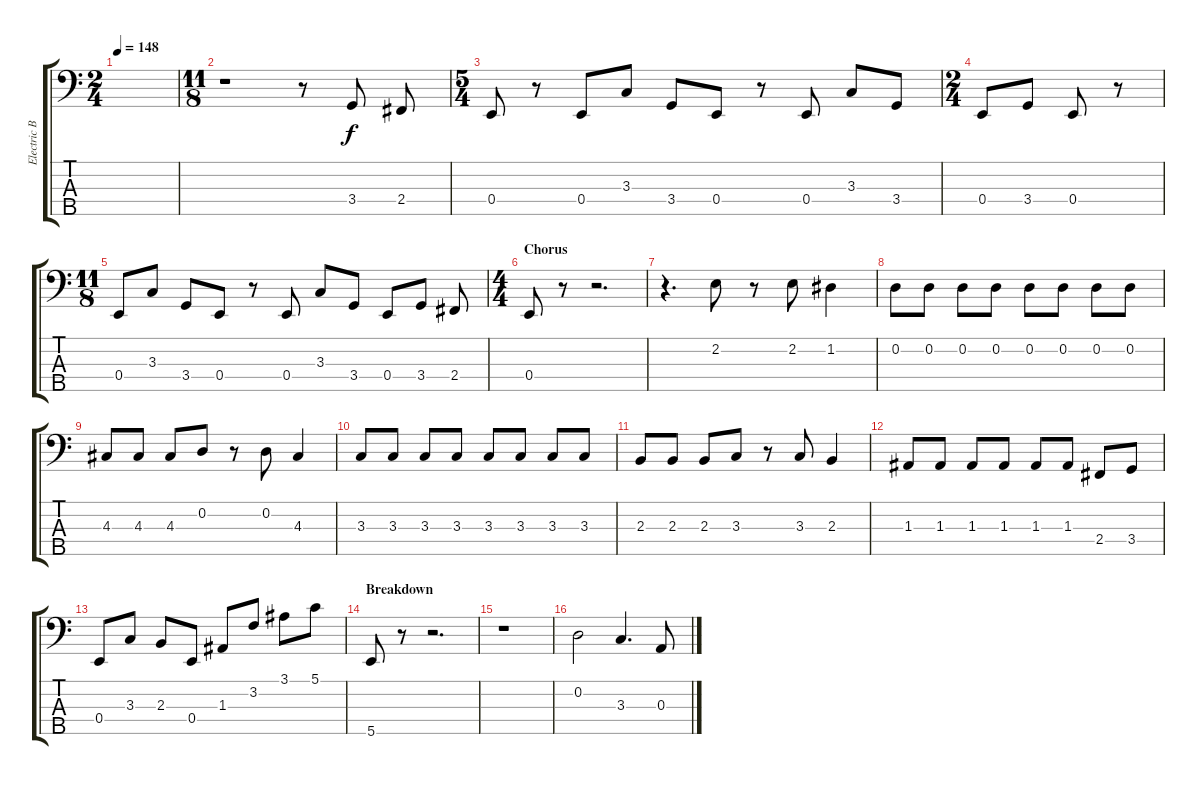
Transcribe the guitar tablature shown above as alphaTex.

\track ("Electric Bass" "Electric B") {instrument electricbassfinger}
\staff {score tabs}
\tuning (G2 D2 A1 E1 B0) {hide}
\ts (2 4)
\tempo 148
\clef f4
\ks c
|
\ts (11 8)
r.1 r.8 3.4.8 2.4.8 |
\ts (5 4)
0.4.8 r.8 0.4.8 3.3.8 3.4.8 0.4.8 r.8 0.4.8 3.3.8 3.4.8 |
\ts (2 4)
0.4.8 3.4.8 0.4.8 r.8 |
\ts (11 8)
0.4.8 3.3.8 3.4.8 0.4.8 r.8 0.4.8 3.3.8 3.4.8 0.4.8 3.4.8 2.4.8 |
\ts (4 4)
\section ("" "Chorus")
0.4.8 r.8 r.2{d} |
r.4{d} 2.2.8 r.8 2.2.8 1.2.4 |
0.2.8 0.2.8 0.2.8 0.2.8 0.2.8 0.2.8 0.2.8 0.2.8 |
4.3.8 4.3.8 4.3.8 0.2.8 r.8 0.2.8 4.3.4 |
3.3.8 3.3.8 3.3.8 3.3.8 3.3.8 3.3.8 3.3.8 3.3.8 |
2.3.8 2.3.8 2.3.8 3.3.8 r.8 3.3.8 2.3.4 |
1.3.8 1.3.8 1.3.8 1.3.8 1.3.8 1.3.8 2.4.8 3.4.8 |
0.4.8 3.3.8 2.3.8 0.4.8 1.3.8 3.2.8 3.1.8 5.1.8 |
\section ("" "Breakdown")
5.5.8 r.8 r.2{d} |
r.1 |
0.2.2 3.3.4{d} 0.3.8
